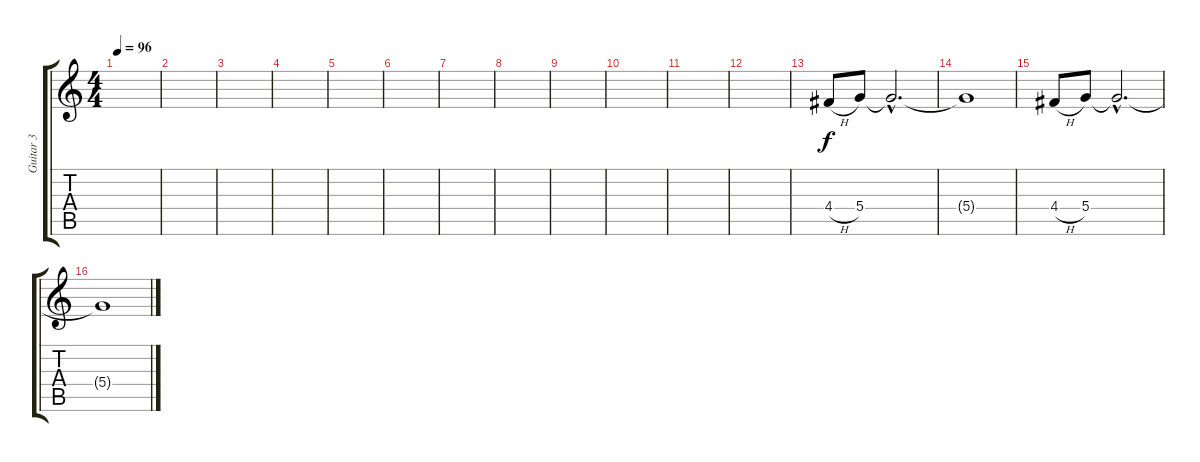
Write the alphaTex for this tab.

\track ("Guitar 3" "Guitar 3") {instrument electricguitarclean}
\staff {score tabs}
\tuning (E4 B3 G3 D3 A2 E2) {hide}
\ts (4 4)
\tempo 96
\clef g2
\ks c
|
|
|
|
|
|
|
|
|
|
|
|
4.4{h}.8 5.4.8 5.4{hac t}.2{d} |
5.4{t}.1 |
4.4{h}.8 5.4.8 5.4{hac t}.2{d} |
5.4{t}.1
